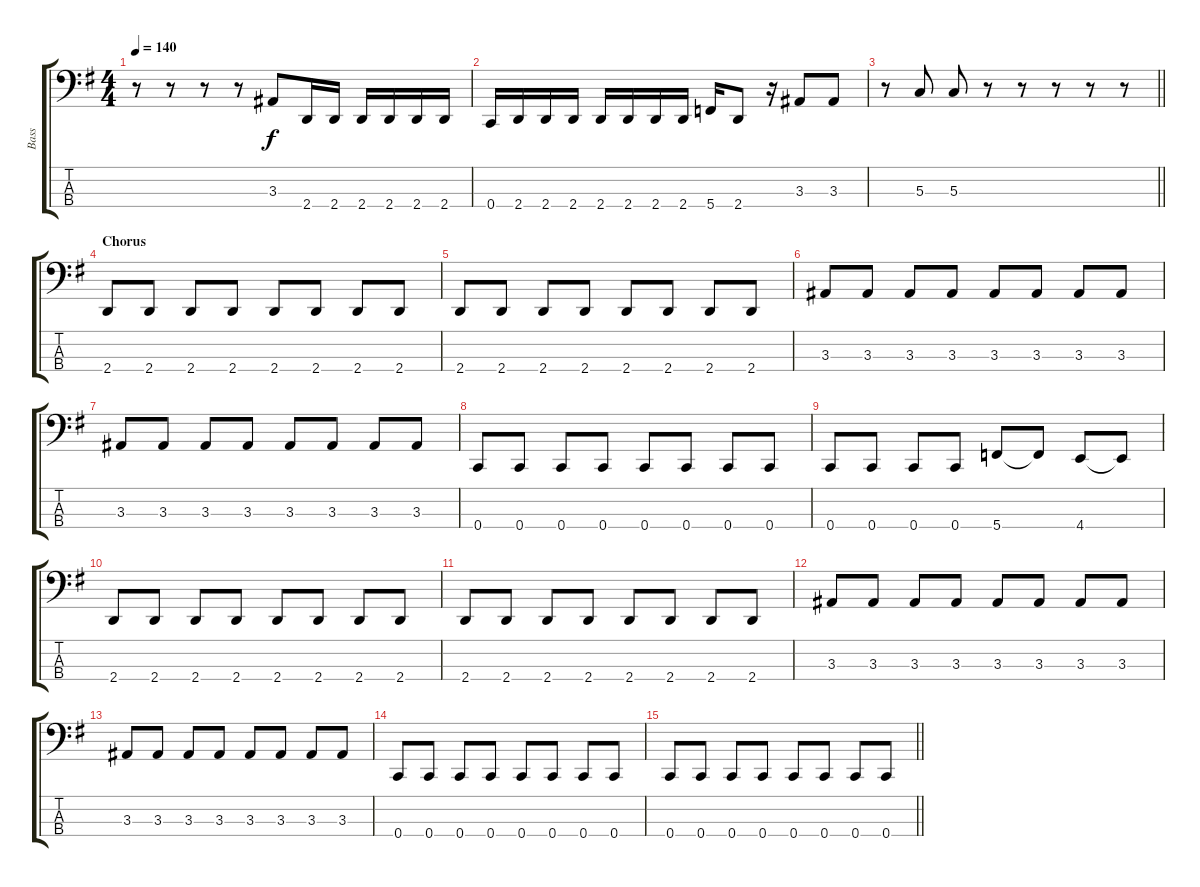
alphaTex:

\track ("Bass" "Bass") {instrument electricbassfinger}
\staff {score tabs}
\tuning (F2 C2 G1 C1) {hide}
\ts (4 4)
\tempo 140
\clef f4
\ks g
r.8{dy f} r.8 r.8 r.8 3.3.8 2.4.16 2.4.16 2.4.16 2.4.16 2.4.16 2.4.16 |
0.4.16 2.4.16 2.4.16 2.4.16 2.4.16 2.4.16 2.4.16 2.4.16 5.4.16 2.4.8 r.16 3.3.8 3.3.8 |
\barLineRight lightlight
r.8 5.3.8 5.3.8 r.8 r.8 r.8 r.8 r.8 |
\section ("" "Chorus")
2.4.8 2.4.8 2.4.8 2.4.8 2.4.8 2.4.8 2.4.8 2.4.8 |
2.4.8 2.4.8 2.4.8 2.4.8 2.4.8 2.4.8 2.4.8 2.4.8 |
3.3.8 3.3.8 3.3.8 3.3.8 3.3.8 3.3.8 3.3.8 3.3.8 |
3.3.8 3.3.8 3.3.8 3.3.8 3.3.8 3.3.8 3.3.8 3.3.8 |
0.4.8 0.4.8 0.4.8 0.4.8 0.4.8 0.4.8 0.4.8 0.4.8 |
0.4.8 0.4.8 0.4.8 0.4.8 5.4.8 5.4{t}.8 4.4.8 4.4{t}.8 |
2.4.8 2.4.8 2.4.8 2.4.8 2.4.8 2.4.8 2.4.8 2.4.8 |
2.4.8 2.4.8 2.4.8 2.4.8 2.4.8 2.4.8 2.4.8 2.4.8 |
3.3.8 3.3.8 3.3.8 3.3.8 3.3.8 3.3.8 3.3.8 3.3.8 |
3.3.8 3.3.8 3.3.8 3.3.8 3.3.8 3.3.8 3.3.8 3.3.8 |
0.4.8 0.4.8 0.4.8 0.4.8 0.4.8 0.4.8 0.4.8 0.4.8 |
\barLineRight lightlight
0.4.8 0.4.8 0.4.8 0.4.8 0.4.8 0.4.8 0.4.8 0.4.8
